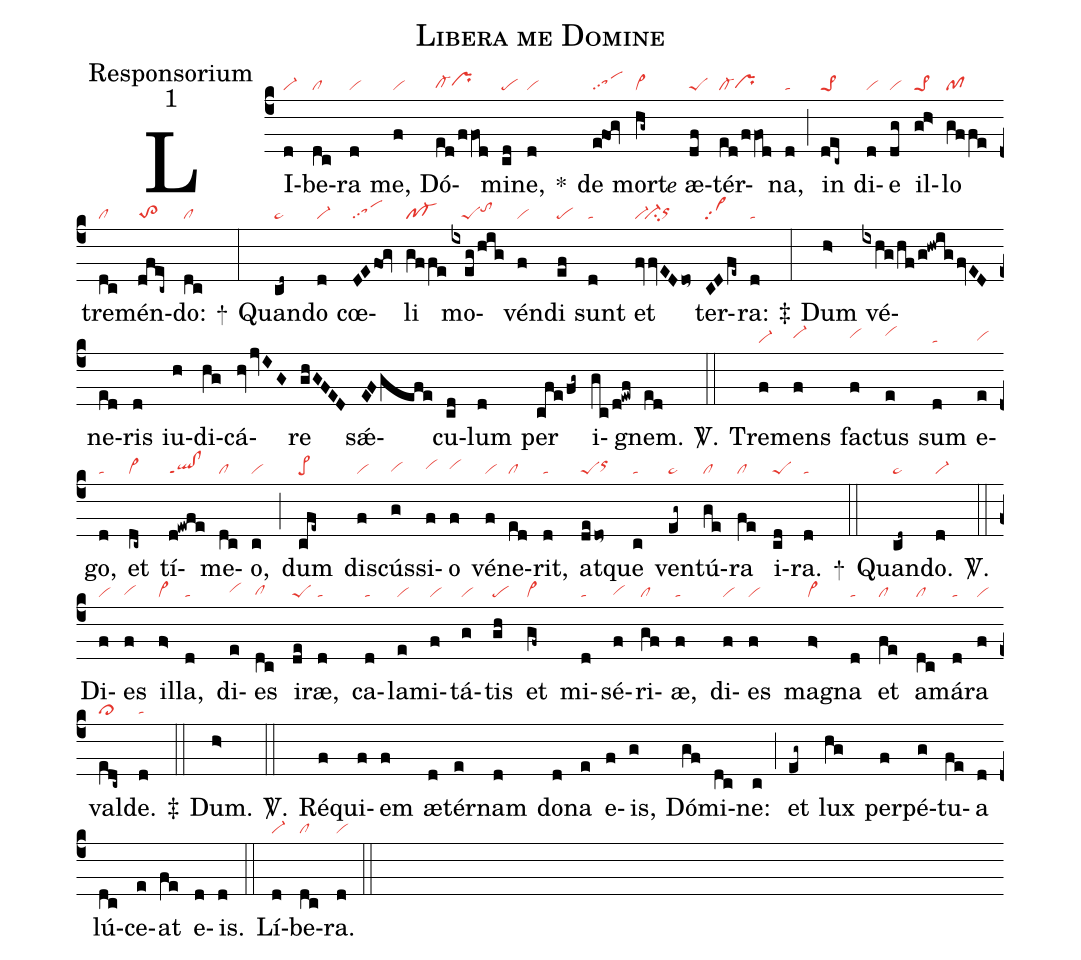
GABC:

name: Libera me Domine;
office-part: Responsorium;
mode: 1;
nabc-lines: 1;
%%
(c4)
LI(d|vi-)be(dc|cl)ra(d|vi) me,(f|vi) Dó(ed/ffOd|cl-hgprhh)mi(cd|pe)ne,(d|vi) *()
% FIXME: replace sapp1 with saM3ppt1
de(efOg|sapp1) mor(hg~|vi>)t<e>e</e> æ(df|peS)tér(ed/ffOd|cl-prhg)na,(d|ta) (;)
in(dec~|pe>1) di(d|vi)e(dg|vi) il(gh>|pe>1)lo(gffe|pf) tre(dc|cl)mén(dfec~|to>2)do:(dc|cl) +(:)
Quan(cd~|ta>)do(d|vi-) cœ(DEfOg|sapp1)li(gffe|pf-) mo(ixeg/hig|///peStohi)vén(f|vi)di(ef|pe) sunt(d|ta) et(fvvEDdo~|vi-`ci-orhh) ter(CDfe~|vi>pp2)ra:(d|ta) <v>\ddag</v>(:)
Dum(h>) vé(ixhg/hf/g!hwigfvED)ne(ed)ris(d) iu(h)di(hg)cá(hvjvIG)re(ghGFED) sǽ(EFgefe)cu(cd)lum(d) per(cfe/fg~) i(gc/d!ewf)gnem.(ed) <sp>V/</sp>.(::)
Tre(f|vi-)mens(f|vi-hh) fac(f|vihh)tus(e|vihi) sum(d|ta) e(e|vihg)go,(d|ta) et(dc~|vi>) tí(d!ewfe|ql!clppt1)me(dc|cl)o,(c|vi) (;)
dum(cfe~|pe>) dis(f|vi)cús(g|vihg)si(f|vihh)o(f|vihh) vé(f|vi)ne(ed|cl)rit,(d|ta) at(de/do~|peSorhi)que(c|ta) ven(eg~|ta>)tú(ge|cl)ra(fe|cl) i(cd|peS)ra.(d|ta) +(::)
Quan(cd~|ta>)do.(d|vi-) <sp>V/</sp>.(::)
Di(f|vi)es(f|vihg) il(f>|vi>)la,(d|ta) di(e|vihh)es(dc|clhg) i(de|peS)ræ,(d|ta) ca(d|ta)la(e|vi)mi(f|vi)tá(g|vi)tis(gh|pe)
et(gf~|vi>) mi(d|ta)sé(f|vihg)ri(gf|cl)æ,(f|ta) di(f|vi)es(f|vi) ma(f>|vi>)gna(d|ta) et(fe|cl) a(dc|cl)má(d|ta)ra(f|vi) val(edc~|cl>)de.(d|ta) <v>\ddag</v>(::)
Dum.(h>) <sp>V/</sp>.(::)
Ré(f)qui(f)em(f) æ(d)tér(e)nam(d) do(d)na(e) e(f)is,(g) Dó(gf)mi(dc)ne:(c) (;)
et(eg~) lux(hg) per(f)pé(g)tu(fe)a(d) lú(dc)ce(e)at(fe) e(d)is.(d) (::)
Lí(d|vi-)be(dc|cl)ra.(d|vi) (::)
